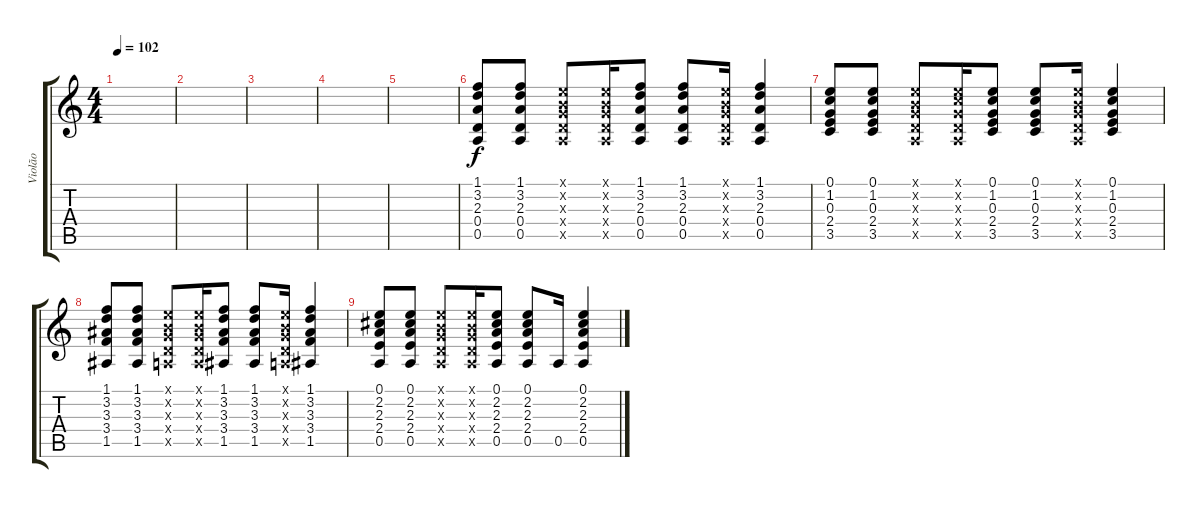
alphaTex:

\track ("Violão" "Violão") {instrument acousticguitarsteel}
\staff {score tabs}
\tuning (E4 B3 G3 D3 A2 E2) {hide}
\ts (4 4)
\tempo 102
\clef g2
\ks c
|
|
|
|
|
(1.1 3.2 2.3 0.4 0.5).8 (1.1 3.2 2.3 0.4 0.5).8 (0.1{x} 0.2{x} 0.3{x} 0.4{x} 0.5{x}).8 (0.1{x} 0.2{x} 0.3{x} 0.4{x} 0.5{x}).16 (1.1 3.2 2.3 0.4 0.5).8 (1.1 3.2 2.3 0.4 0.5).8 (0.1{x} 0.2{x} 0.3{x} 0.4{x} 0.5{x}).16 (1.1 3.2 2.3 0.4 0.5).4 |
(0.1 1.2 0.3 2.4 3.5).8 (0.1 1.2 0.3 2.4 3.5).8 (0.1{x} 0.2{x} 0.3{x} 0.4{x} 0.5{x}).8 (0.1{x} 1.2{x} 0.3{x} 0.4{x} 0.5{x}).16 (0.1 1.2 0.3 2.4 3.5).8 (0.1 1.2 0.3 2.4 3.5).8 (0.1{x} 0.2{x} 0.3{x} 0.4{x} 0.5{x}).16 (0.1 1.2 0.3 2.4 3.5).4 |
(1.1 3.2 3.3 3.4 1.5).8 (1.1 3.2 3.3 3.4 1.5).8 (0.1{x} 0.2{x} 0.3{x} 0.4{x} 0.5{x}).8 (0.1{x} 0.2{x} 0.3{x} 0.4{x} 0.5{x}).16 (1.1 3.2 3.3 3.4 1.5).8 (1.1 3.2 3.3 3.4 1.5).8 (0.1{x} 0.2{x} 0.3{x} 0.4{x} 0.5{x}).16 (1.1 3.2 3.3 3.4 1.5).4 |
(0.1 2.2 2.3 2.4 0.5).8 (0.1 2.2 2.3 2.4 0.5).8 (0.1{x} 0.2{x} 0.3{x} 0.4{x} 0.5{x}).8 (0.1{x} 0.2{x} 0.3{x} 0.4{x} 0.5{x}).16 (0.1 2.2 2.3 2.4 0.5).8 (0.1 2.2 2.3 2.4 0.5).8 0.5.16 (0.1 2.2 2.3 2.4 0.5).4
